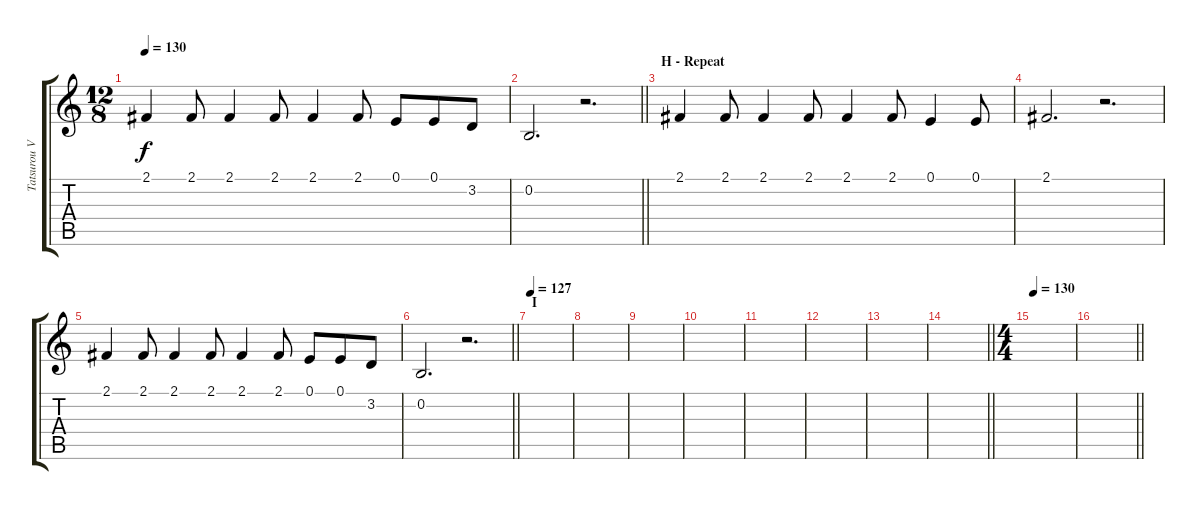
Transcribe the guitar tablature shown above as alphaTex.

\track ("Tatsurou Vocals" "Tatsurou V") {instrument tenorsax}
\staff {score tabs}
\tuning (E4 B3 G3 D3 A2 E2) {hide}
\ts (12 8)
\tempo 130
\clef g2
\ks c
2.1.4{dy f} 2.1.8 2.1.4 2.1.8 2.1.4 2.1.8 0.1.8 0.1.8 3.2.8 |
\barLineRight lightlight
0.2.2{d} r.2{d} |
\section ("" "H - Repeat")
2.1.4 2.1.8 2.1.4 2.1.8 2.1.4 2.1.8 0.1.4 0.1.8 |
2.1.2{d} r.2{d} |
2.1.4 2.1.8 2.1.4 2.1.8 2.1.4 2.1.8 0.1.8 0.1.8 3.2.8 |
\barLineRight lightlight
0.2.2{d} r.2{d} |
\section ("" "I")
\tempo 127
|
|
|
|
|
|
|
\barLineRight lightlight
|
\ts (4 4)
\section ("" "")
\tempo 130
|
\barLineRight lightlight
